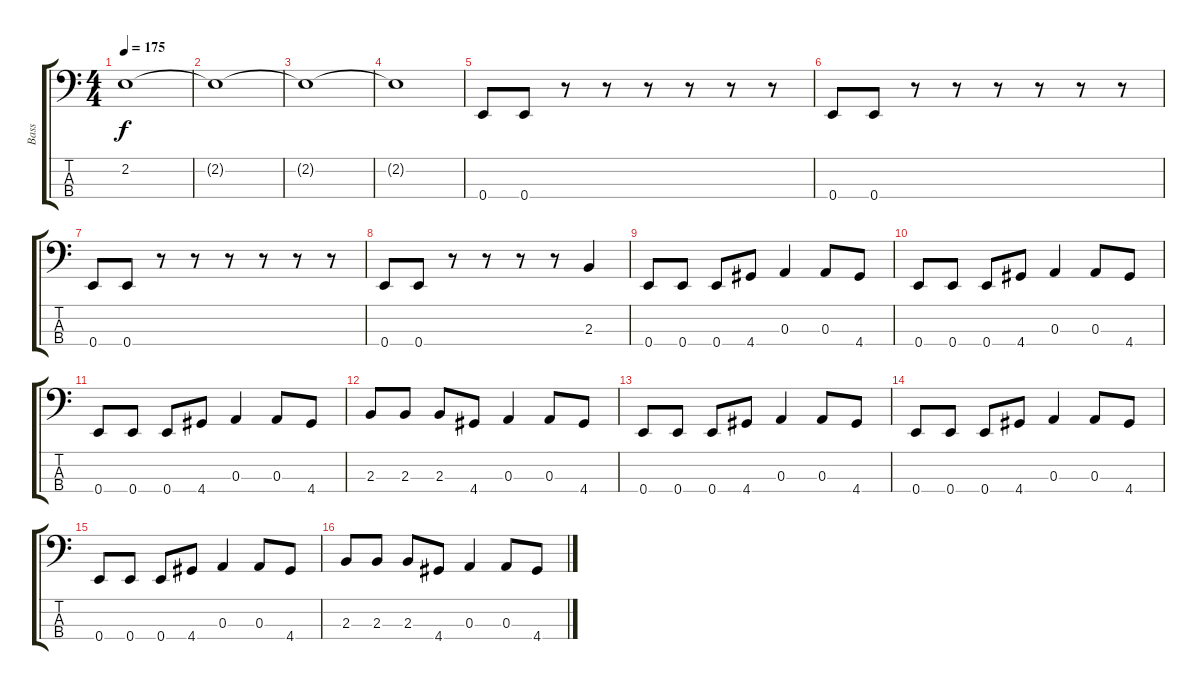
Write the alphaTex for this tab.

\track ("Bass" "Bass") {instrument electricbasspick}
\staff {score tabs}
\tuning (G2 D2 A1 E1) {hide}
\ts (4 4)
\tempo 175
\clef f4
\ks c
2.2.1{dy f instrument electricbasspick} |
2.2{t}.1 |
2.2{t}.1 |
2.2{t}.1 |
0.4.8 0.4.8 r.8 r.8 r.8 r.8 r.8 r.8 |
0.4.8 0.4.8 r.8 r.8 r.8 r.8 r.8 r.8 |
0.4.8 0.4.8 r.8 r.8 r.8 r.8 r.8 r.8 |
0.4.8 0.4.8 r.8 r.8 r.8 r.8 2.3.4 |
0.4.8 0.4.8 0.4.8 4.4.8 0.3.4 0.3.8 4.4.8 |
0.4.8 0.4.8 0.4.8 4.4.8 0.3.4 0.3.8 4.4.8 |
0.4.8 0.4.8 0.4.8 4.4.8 0.3.4 0.3.8 4.4.8 |
2.3.8 2.3.8 2.3.8 4.4.8 0.3.4 0.3.8 4.4.8 |
0.4.8 0.4.8 0.4.8 4.4.8 0.3.4 0.3.8 4.4.8 |
0.4.8 0.4.8 0.4.8 4.4.8 0.3.4 0.3.8 4.4.8 |
0.4.8 0.4.8 0.4.8 4.4.8 0.3.4 0.3.8 4.4.8 |
2.3.8 2.3.8 2.3.8 4.4.8 0.3.4 0.3.8 4.4.8
